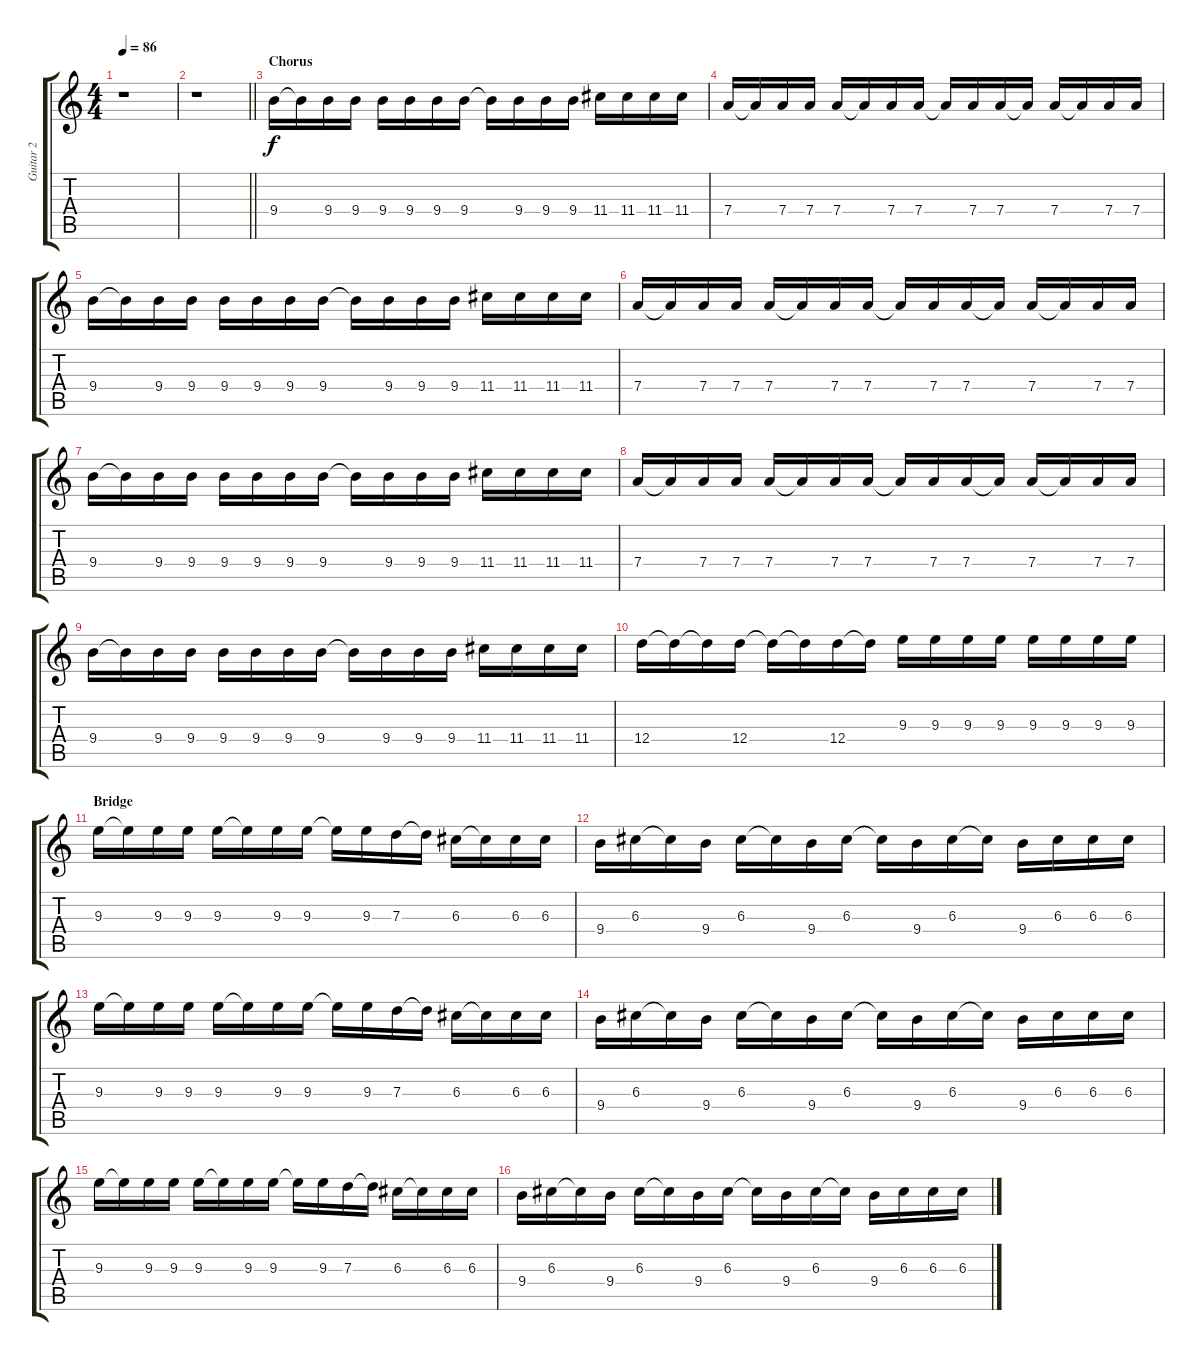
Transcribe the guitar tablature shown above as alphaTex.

\track ("Guitar 2" "Guitar 2") {instrument electricguitarclean}
\staff {score tabs}
\tuning (E4 B3 G3 D3 A2 E2) {hide}
\ts (4 4)
\tempo 86
\clef g2
\ks c
r.1{dy f} |
\barLineRight lightlight
r.1 |
\section ("" "Chorus")
9.4.16 9.4{t}.16 9.4.16 9.4.16 9.4.16 9.4.16 9.4.16 9.4.16 9.4{t}.16 9.4.16 9.4.16 9.4.16 11.4.16 11.4.16 11.4.16 11.4.16 |
7.4.16 7.4{t}.16 7.4.16 7.4.16 7.4.16 7.4{t}.16 7.4.16 7.4.16 7.4{t}.16 7.4.16 7.4.16 7.4{t}.16 7.4.16 7.4{t}.16 7.4.16 7.4.16 |
9.4.16 9.4{t}.16 9.4.16 9.4.16 9.4.16 9.4.16 9.4.16 9.4.16 9.4{t}.16 9.4.16 9.4.16 9.4.16 11.4.16 11.4.16 11.4.16 11.4.16 |
7.4.16 7.4{t}.16 7.4.16 7.4.16 7.4.16 7.4{t}.16 7.4.16 7.4.16 7.4{t}.16 7.4.16 7.4.16 7.4{t}.16 7.4.16 7.4{t}.16 7.4.16 7.4.16 |
9.4.16 9.4{t}.16 9.4.16 9.4.16 9.4.16 9.4.16 9.4.16 9.4.16 9.4{t}.16 9.4.16 9.4.16 9.4.16 11.4.16 11.4.16 11.4.16 11.4.16 |
7.4.16 7.4{t}.16 7.4.16 7.4.16 7.4.16 7.4{t}.16 7.4.16 7.4.16 7.4{t}.16 7.4.16 7.4.16 7.4{t}.16 7.4.16 7.4{t}.16 7.4.16 7.4.16 |
9.4.16 9.4{t}.16 9.4.16 9.4.16 9.4.16 9.4.16 9.4.16 9.4.16 9.4{t}.16 9.4.16 9.4.16 9.4.16 11.4.16 11.4.16 11.4.16 11.4.16 |
12.4.16 12.4{t}.16 12.4{t}.16 12.4.16 12.4{t}.16 12.4{t}.16 12.4.16 12.4{t}.16 9.3.16 9.3.16 9.3.16 9.3.16 9.3.16 9.3.16 9.3.16 9.3.16 |
\section ("" "Bridge")
9.3.16 9.3{t}.16 9.3.16 9.3.16 9.3.16 9.3{t}.16 9.3.16 9.3.16 9.3{t}.16 9.3.16 7.3.16 7.3{t}.16 6.3.16 6.3{t}.16 6.3.16 6.3.16 |
9.4.16 6.3.16 6.3{t}.16 9.4.16 6.3.16 6.3{t}.16 9.4.16 6.3.16 6.3{t}.16 9.4.16 6.3.16 6.3{t}.16 9.4.16 6.3.16 6.3.16 6.3.16 |
9.3.16 9.3{t}.16 9.3.16 9.3.16 9.3.16 9.3{t}.16 9.3.16 9.3.16 9.3{t}.16 9.3.16 7.3.16 7.3{t}.16 6.3.16 6.3{t}.16 6.3.16 6.3.16 |
9.4.16 6.3.16 6.3{t}.16 9.4.16 6.3.16 6.3{t}.16 9.4.16 6.3.16 6.3{t}.16 9.4.16 6.3.16 6.3{t}.16 9.4.16 6.3.16 6.3.16 6.3.16 |
9.3.16 9.3{t}.16 9.3.16 9.3.16 9.3.16 9.3{t}.16 9.3.16 9.3.16 9.3{t}.16 9.3.16 7.3.16 7.3{t}.16 6.3.16 6.3{t}.16 6.3.16 6.3.16 |
9.4.16 6.3.16 6.3{t}.16 9.4.16 6.3.16 6.3{t}.16 9.4.16 6.3.16 6.3{t}.16 9.4.16 6.3.16 6.3{t}.16 9.4.16 6.3.16 6.3.16 6.3.16
